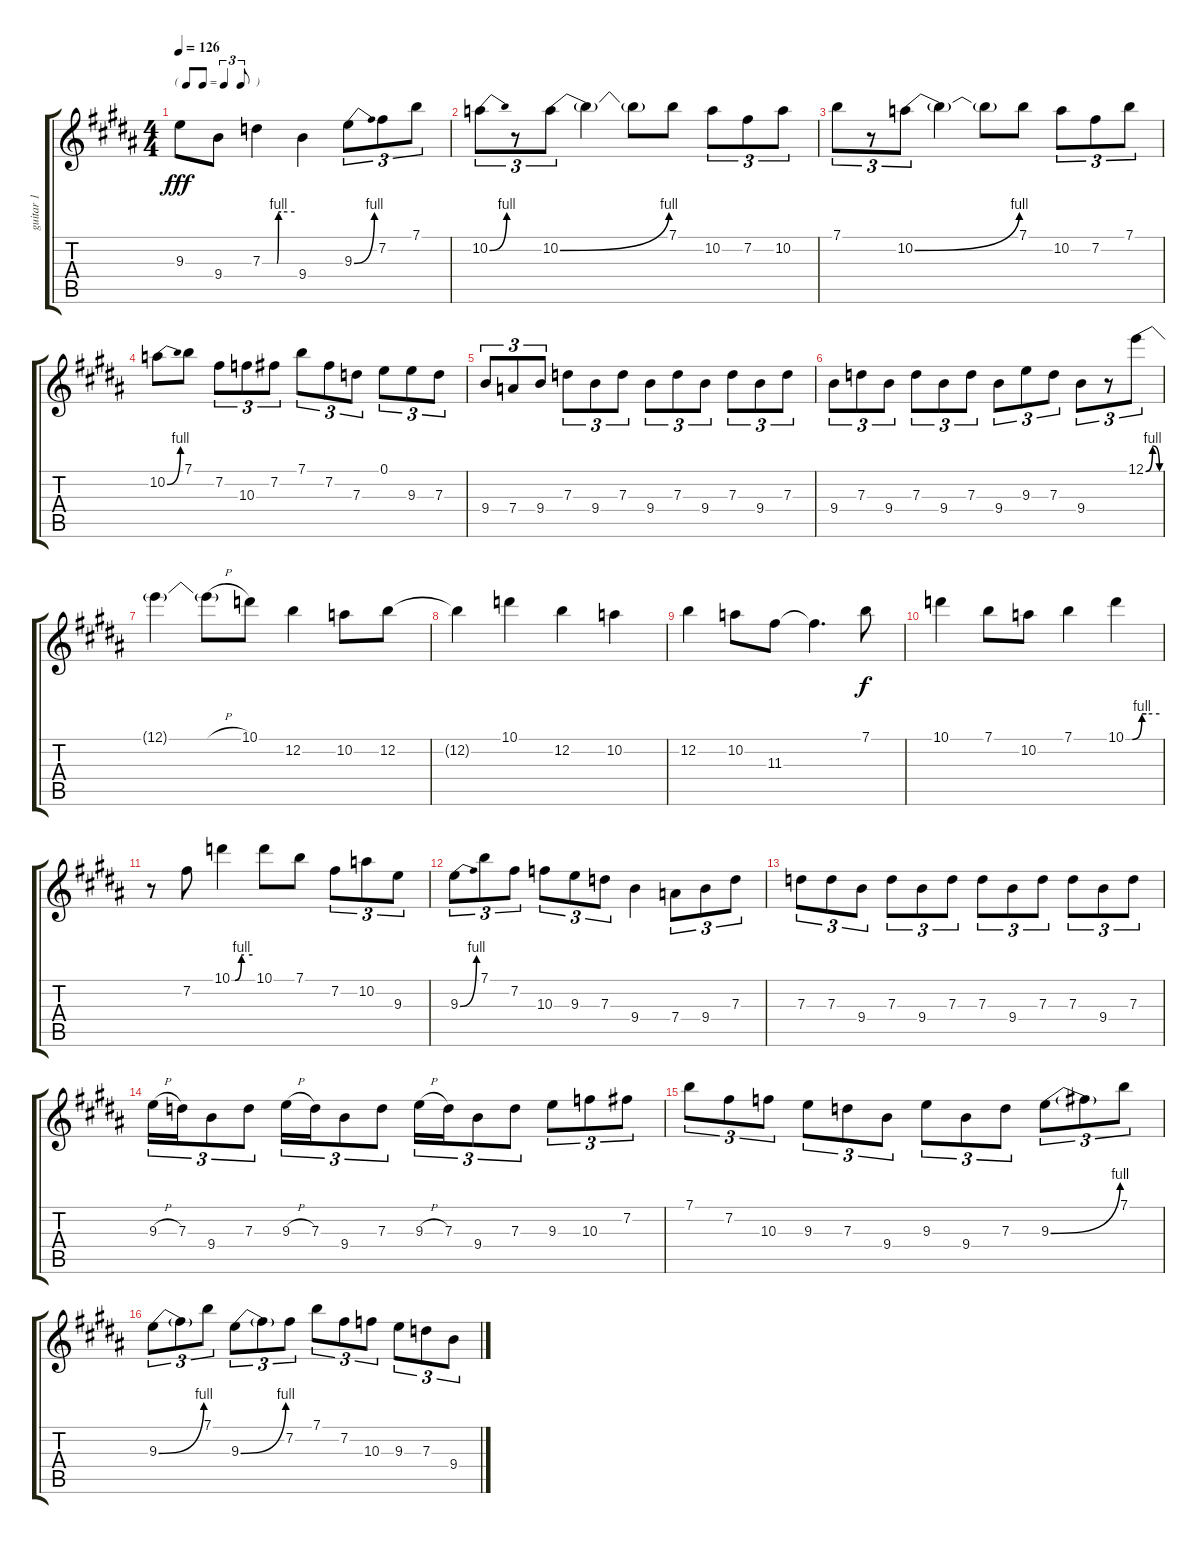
\track ("guitar 1" "guitar 1") {instrument overdrivenguitar}
\staff {score tabs}
\tuning (E4 B3 G3 D3 A2 E2) {hide}
\ts (4 4)
\tf triplet8th
\tempo 126
\clef g2
\ks b
9.3.8{dy fff} 9.4.8 7.3{be (custom 0 0 27 0 30 4 35 4 60 4)}.4 9.4.4 9.3{be (bend 0 0 60 4)}.8{tu (3 2)} 7.2.8{tu (3 2)} 7.1.8{tu (3 2)} |
10.2{be (bend 0 0 60 4)}.8{tu (3 2)} r.8{tu (3 2)} 10.2{be (bend 0 0 60 4)}.8{tu (3 2)} 10.2{t}.4 10.2{t}.8 7.1.8 10.2.8{tu (3 2)} 7.2.8{tu (3 2)} 10.2.8{tu (3 2)} |
7.1.8{tu (3 2)} r.8{tu (3 2)} 10.2{be (bend 0 0 60 4)}.8{tu (3 2)} 10.2{t}.4 10.2{t}.8 7.1.8 10.2.8{tu (3 2)} 7.2.8{tu (3 2)} 7.1.8{tu (3 2)} |
10.2{be (bend 0 0 60 4)}.8 7.1.8 7.2.8{tu (3 2)} 10.3.8{tu (3 2)} 7.2.8{tu (3 2)} 7.1.8{tu (3 2)} 7.2.8{tu (3 2)} 7.3.8{tu (3 2)} 0.1.8{tu (3 2)} 9.3.8{tu (3 2)} 7.3.8{tu (3 2)} |
9.4.8{tu (3 2)} 7.4.8{tu (3 2)} 9.4.8{tu (3 2)} 7.3.8{tu (3 2)} 9.4.8{tu (3 2)} 7.3.8{tu (3 2)} 9.4.8{tu (3 2)} 7.3.8{tu (3 2)} 9.4.8{tu (3 2)} 7.3.8{tu (3 2)} 9.4.8{tu (3 2)} 7.3.8{tu (3 2)} |
9.4.8{tu (3 2)} 7.3.8{tu (3 2)} 9.4.8{tu (3 2)} 7.3.8{tu (3 2)} 9.4.8{tu (3 2)} 7.3.8{tu (3 2)} 9.4.8{tu (3 2)} 9.3.8{tu (3 2)} 7.3.8{tu (3 2)} 9.4.8{tu (3 2)} r.8{tu (3 2)} 12.1{be (bendrelease 0 0 15 4 45 4 60 0)}.8{tu (3 2)} |
12.1{t}.4 12.1{h t}.8 10.1.8 12.2.4 10.2.8 12.2.8 |
12.2{t}.4 10.1.4 12.2.4 10.2.4 |
12.2.4 10.2.8 11.3.8 11.3{t}.4{d} 7.1.8{dy f volume 9 instrument overdrivenguitar} |
10.1.4 7.1.8 10.2.8 7.1.4 10.1{be (custom 0 0 12 0 29 4 37 4 60 4)}.4 |
r.8 7.2.8 10.1{be (custom 0 0 9 0 28 4 35 4 60 4)}.4 10.1.8 7.1.8 7.2.8{tu (3 2)} 10.2.8{tu (3 2)} 9.3.8{tu (3 2)} |
9.3{be (bend 0 0 60 4)}.8{tu (3 2)} 7.1.8{tu (3 2)} 7.2.8{tu (3 2)} 10.3.8{tu (3 2)} 9.3.8{tu (3 2)} 7.3.8{tu (3 2)} 9.4.4 7.4.8{tu (3 2)} 9.4.8{tu (3 2)} 7.3.8{tu (3 2)} |
7.3.8{tu (3 2)} 7.3.8{tu (3 2)} 9.4.8{tu (3 2)} 7.3.8{tu (3 2)} 9.4.8{tu (3 2)} 7.3.8{tu (3 2)} 7.3.8{tu (3 2)} 9.4.8{tu (3 2)} 7.3.8{tu (3 2)} 7.3.8{tu (3 2)} 9.4.8{tu (3 2)} 7.3.8{tu (3 2)} |
9.3{h}.16{tu (3 2)} 7.3.16{tu (3 2)} 9.4.8{tu (3 2)} 7.3.8{tu (3 2)} 9.3{h}.16{tu (3 2)} 7.3.16{tu (3 2)} 9.4.8{tu (3 2)} 7.3.8{tu (3 2)} 9.3{h}.16{tu (3 2)} 7.3.16{tu (3 2)} 9.4.8{tu (3 2)} 7.3.8{tu (3 2)} 9.3.8{tu (3 2)} 10.3.8{tu (3 2)} 7.2.8{tu (3 2)} |
7.1.8{tu (3 2)} 7.2.8{tu (3 2)} 10.3.8{tu (3 2)} 9.3.8{tu (3 2)} 7.3.8{tu (3 2)} 9.4.8{tu (3 2)} 9.3.8{tu (3 2)} 9.4.8{tu (3 2)} 7.3.8{tu (3 2)} 9.3{be (bend 0 0 60 4)}.8{tu (3 2)} 9.3{t}.8{tu (3 2)} 7.1.8{tu (3 2)} |
9.3{be (bend 0 0 60 4)}.8{tu (3 2)} 9.3{t}.8{tu (3 2)} 7.1.8{tu (3 2)} 9.3{be (bend 0 0 60 4)}.8{tu (3 2)} 9.3{t}.8{tu (3 2)} 7.2.8{tu (3 2)} 7.1.8{tu (3 2)} 7.2.8{tu (3 2)} 10.3.8{tu (3 2)} 9.3.8{tu (3 2)} 7.3.8{tu (3 2)} 9.4.8{tu (3 2)}
